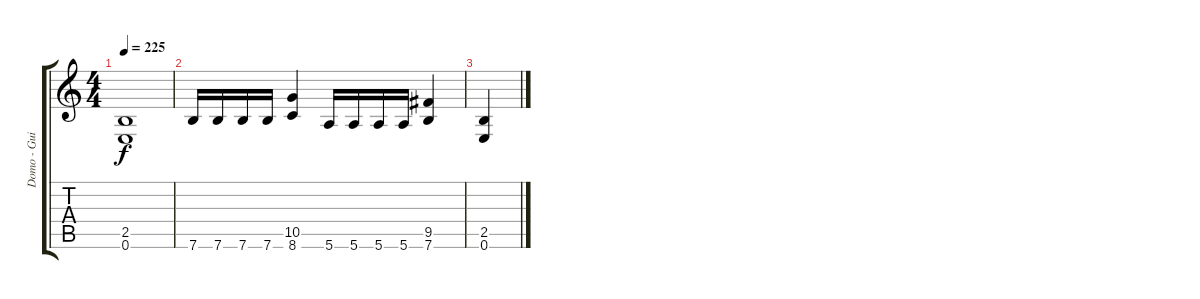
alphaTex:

\track ("Domo - Guitar" "Domo - Gui") {instrument overdrivenguitar}
\staff {score tabs}
\tuning (E4 B3 G3 D3 A2 E2) {hide}
\ts (4 4)
\tempo 225
\clef g2
\ks c
(2.5 0.6).1{dy f} |
7.6.16 7.6.16 7.6.16 7.6.16 (10.5 8.6).4 5.6.16 5.6.16 5.6.16 5.6.16 (9.5 7.6).4 |
(2.5 0.6).4
